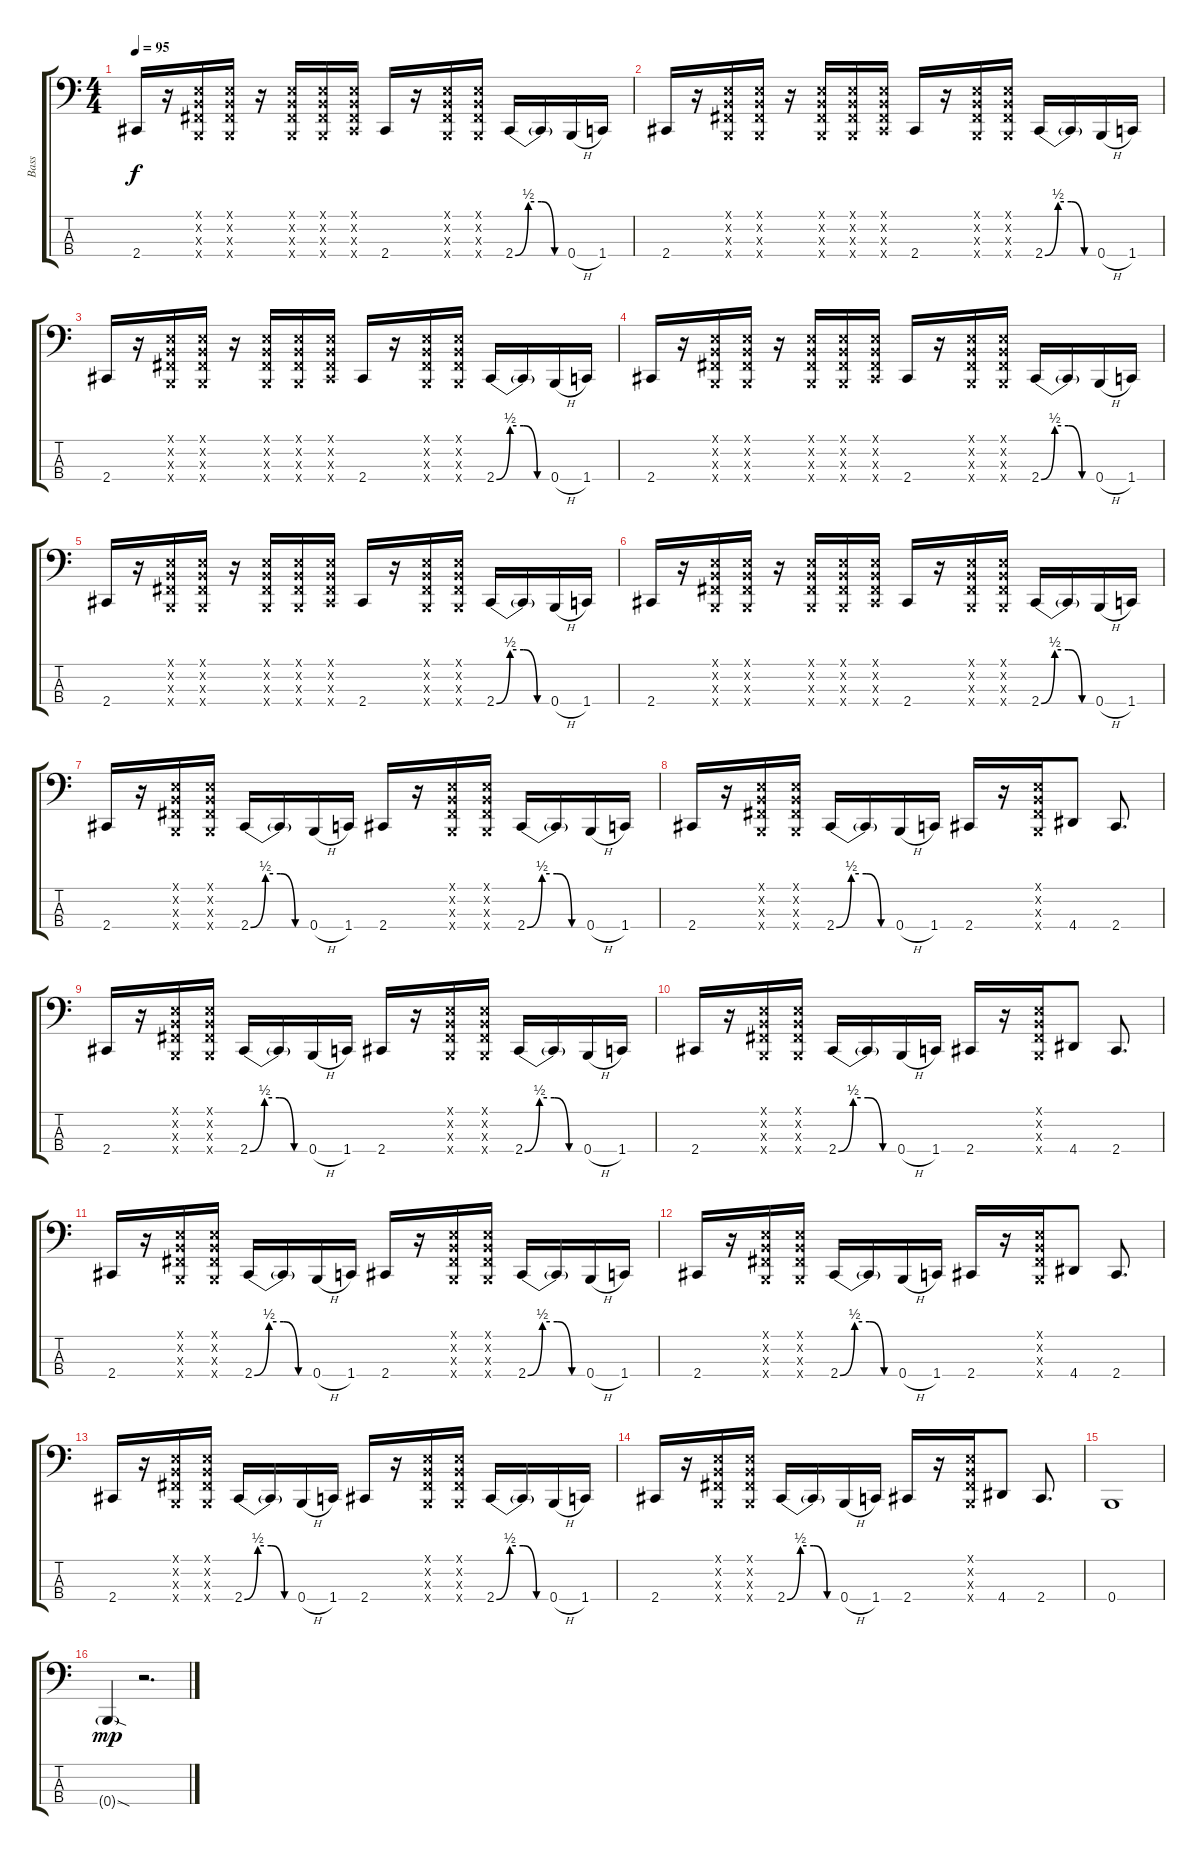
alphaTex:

\track ("Bass" "Bass") {instrument electricbasspick}
\staff {score tabs}
\tuning (E2 B1 Gb1 B0) {hide}
\ts (4 4)
\tempo 95
\clef f4
\ks c
2.4.16{dy f} r.16 (0.1{x} 0.2{x} 0.3{x} 0.4{x}).16 (0.1{x} 0.2{x} 0.3{x} 0.4{x}).16 r.16 (0.1{x} 0.2{x} 0.3{x} 0.4{x}).16 (0.1{x} 0.2{x} 0.3{x} 0.4{x}).16 (0.1{x} 0.2{x} 0.3{x} 2.4{x}).16 2.4.16 r.16 (0.1{x} 0.2{x} 0.3{x} 0.4{x}).16 (0.1{x} 0.2{x} 0.3{x} 0.4{x}).16 2.4{be (custom 0 0 15 2 30 2 45 0 60 0)}.16 2.4{t}.16 0.4{h}.16 1.4.16 |
2.4.16 r.16 (0.1{x} 0.2{x} 0.3{x} 0.4{x}).16 (0.1{x} 0.2{x} 0.3{x} 0.4{x}).16 r.16 (0.1{x} 0.2{x} 0.3{x} 0.4{x}).16 (0.1{x} 0.2{x} 0.3{x} 0.4{x}).16 (0.1{x} 0.2{x} 0.3{x} 2.4{x}).16 2.4.16 r.16 (0.1{x} 0.2{x} 0.3{x} 0.4{x}).16 (0.1{x} 0.2{x} 0.3{x} 0.4{x}).16 2.4{be (custom 0 0 15 2 30 2 45 0 60 0)}.16 2.4{t}.16 0.4{h}.16 1.4.16 |
2.4.16 r.16 (0.1{x} 0.2{x} 0.3{x} 0.4{x}).16 (0.1{x} 0.2{x} 0.3{x} 0.4{x}).16 r.16 (0.1{x} 0.2{x} 0.3{x} 0.4{x}).16 (0.1{x} 0.2{x} 0.3{x} 0.4{x}).16 (0.1{x} 0.2{x} 0.3{x} 2.4{x}).16 2.4.16 r.16 (0.1{x} 0.2{x} 0.3{x} 0.4{x}).16 (0.1{x} 0.2{x} 0.3{x} 0.4{x}).16 2.4{be (custom 0 0 15 2 30 2 45 0 60 0)}.16 2.4{t}.16 0.4{h}.16 1.4.16 |
2.4.16 r.16 (0.1{x} 0.2{x} 0.3{x} 0.4{x}).16 (0.1{x} 0.2{x} 0.3{x} 0.4{x}).16 r.16 (0.1{x} 0.2{x} 0.3{x} 0.4{x}).16 (0.1{x} 0.2{x} 0.3{x} 0.4{x}).16 (0.1{x} 0.2{x} 0.3{x} 2.4{x}).16 2.4.16 r.16 (0.1{x} 0.2{x} 0.3{x} 0.4{x}).16 (0.1{x} 0.2{x} 0.3{x} 0.4{x}).16 2.4{be (custom 0 0 15 2 30 2 45 0 60 0)}.16 2.4{t}.16 0.4{h}.16 1.4.16 |
2.4.16 r.16 (0.1{x} 0.2{x} 0.3{x} 0.4{x}).16 (0.1{x} 0.2{x} 0.3{x} 0.4{x}).16 r.16 (0.1{x} 0.2{x} 0.3{x} 0.4{x}).16 (0.1{x} 0.2{x} 0.3{x} 0.4{x}).16 (0.1{x} 0.2{x} 0.3{x} 2.4{x}).16 2.4.16 r.16 (0.1{x} 0.2{x} 0.3{x} 0.4{x}).16 (0.1{x} 0.2{x} 0.3{x} 0.4{x}).16 2.4{be (custom 0 0 15 2 30 2 45 0 60 0)}.16 2.4{t}.16 0.4{h}.16 1.4.16 |
2.4.16 r.16 (0.1{x} 0.2{x} 0.3{x} 0.4{x}).16 (0.1{x} 0.2{x} 0.3{x} 0.4{x}).16 r.16 (0.1{x} 0.2{x} 0.3{x} 0.4{x}).16 (0.1{x} 0.2{x} 0.3{x} 0.4{x}).16 (0.1{x} 0.2{x} 0.3{x} 2.4{x}).16 2.4.16 r.16 (0.1{x} 0.2{x} 0.3{x} 0.4{x}).16 (0.1{x} 0.2{x} 0.3{x} 0.4{x}).16 2.4{be (custom 0 0 15 2 30 2 45 0 60 0)}.16 2.4{t}.16 0.4{h}.16 1.4.16 |
2.4.16 r.16 (0.1{x} 0.2{x} 0.3{x} 0.4{x}).16 (0.1{x} 0.2{x} 0.3{x} 0.4{x}).16 2.4{be (custom 0 0 15 2 30 2 45 0 60 0)}.16 2.4{t}.16 0.4{h}.16 1.4.16 2.4.16 r.16 (0.1{x} 0.2{x} 0.3{x} 0.4{x}).16 (0.1{x} 0.2{x} 0.3{x} 0.4{x}).16 2.4{be (custom 0 0 15 2 30 2 45 0 60 0)}.16 2.4{t}.16 0.4{h}.16 1.4.16 |
2.4.16 r.16 (0.1{x} 0.2{x} 0.3{x} 0.4{x}).16 (0.1{x} 0.2{x} 0.3{x} 0.4{x}).16 2.4{be (custom 0 0 15 2 30 2 45 0 60 0)}.16 2.4{t}.16 0.4{h}.16 1.4.16 2.4.16 r.16 (0.1{x} 0.2{x} 0.3{x} 0.4{x}).16 4.4.8 2.4.8{d} |
2.4.16 r.16 (0.1{x} 0.2{x} 0.3{x} 0.4{x}).16 (0.1{x} 0.2{x} 0.3{x} 0.4{x}).16 2.4{be (custom 0 0 15 2 30 2 45 0 60 0)}.16 2.4{t}.16 0.4{h}.16 1.4.16 2.4.16 r.16 (0.1{x} 0.2{x} 0.3{x} 0.4{x}).16 (0.1{x} 0.2{x} 0.3{x} 0.4{x}).16 2.4{be (custom 0 0 15 2 30 2 45 0 60 0)}.16 2.4{t}.16 0.4{h}.16 1.4.16 |
2.4.16 r.16 (0.1{x} 0.2{x} 0.3{x} 0.4{x}).16 (0.1{x} 0.2{x} 0.3{x} 0.4{x}).16 2.4{be (custom 0 0 15 2 30 2 45 0 60 0)}.16 2.4{t}.16 0.4{h}.16 1.4.16 2.4.16 r.16 (0.1{x} 0.2{x} 0.3{x} 0.4{x}).16 4.4.8 2.4.8{d} |
2.4.16 r.16 (0.1{x} 0.2{x} 0.3{x} 0.4{x}).16 (0.1{x} 0.2{x} 0.3{x} 0.4{x}).16 2.4{be (custom 0 0 15 2 30 2 45 0 60 0)}.16 2.4{t}.16 0.4{h}.16 1.4.16 2.4.16 r.16 (0.1{x} 0.2{x} 0.3{x} 0.4{x}).16 (0.1{x} 0.2{x} 0.3{x} 0.4{x}).16 2.4{be (custom 0 0 15 2 30 2 45 0 60 0)}.16 2.4{t}.16 0.4{h}.16 1.4.16 |
2.4.16 r.16 (0.1{x} 0.2{x} 0.3{x} 0.4{x}).16 (0.1{x} 0.2{x} 0.3{x} 0.4{x}).16 2.4{be (custom 0 0 15 2 30 2 45 0 60 0)}.16 2.4{t}.16 0.4{h}.16 1.4.16 2.4.16 r.16 (0.1{x} 0.2{x} 0.3{x} 0.4{x}).16 4.4.8 2.4.8{d} |
2.4.16 r.16 (0.1{x} 0.2{x} 0.3{x} 0.4{x}).16 (0.1{x} 0.2{x} 0.3{x} 0.4{x}).16 2.4{be (custom 0 0 15 2 30 2 45 0 60 0)}.16 2.4{t}.16 0.4{h}.16 1.4.16 2.4.16 r.16 (0.1{x} 0.2{x} 0.3{x} 0.4{x}).16 (0.1{x} 0.2{x} 0.3{x} 0.4{x}).16 2.4{be (custom 0 0 15 2 30 2 45 0 60 0)}.16 2.4{t}.16 0.4{h}.16 1.4.16 |
2.4.16 r.16 (0.1{x} 0.2{x} 0.3{x} 0.4{x}).16 (0.1{x} 0.2{x} 0.3{x} 0.4{x}).16 2.4{be (custom 0 0 15 2 30 2 45 0 60 0)}.16 2.4{t}.16 0.4{h}.16 1.4.16 2.4.16 r.16 (0.1{x} 0.2{x} 0.3{x} 0.4{x}).16 4.4.8 2.4.8{d} |
0.4.1 |
0.4{sod g}.4{dy mp} r.2{d}
